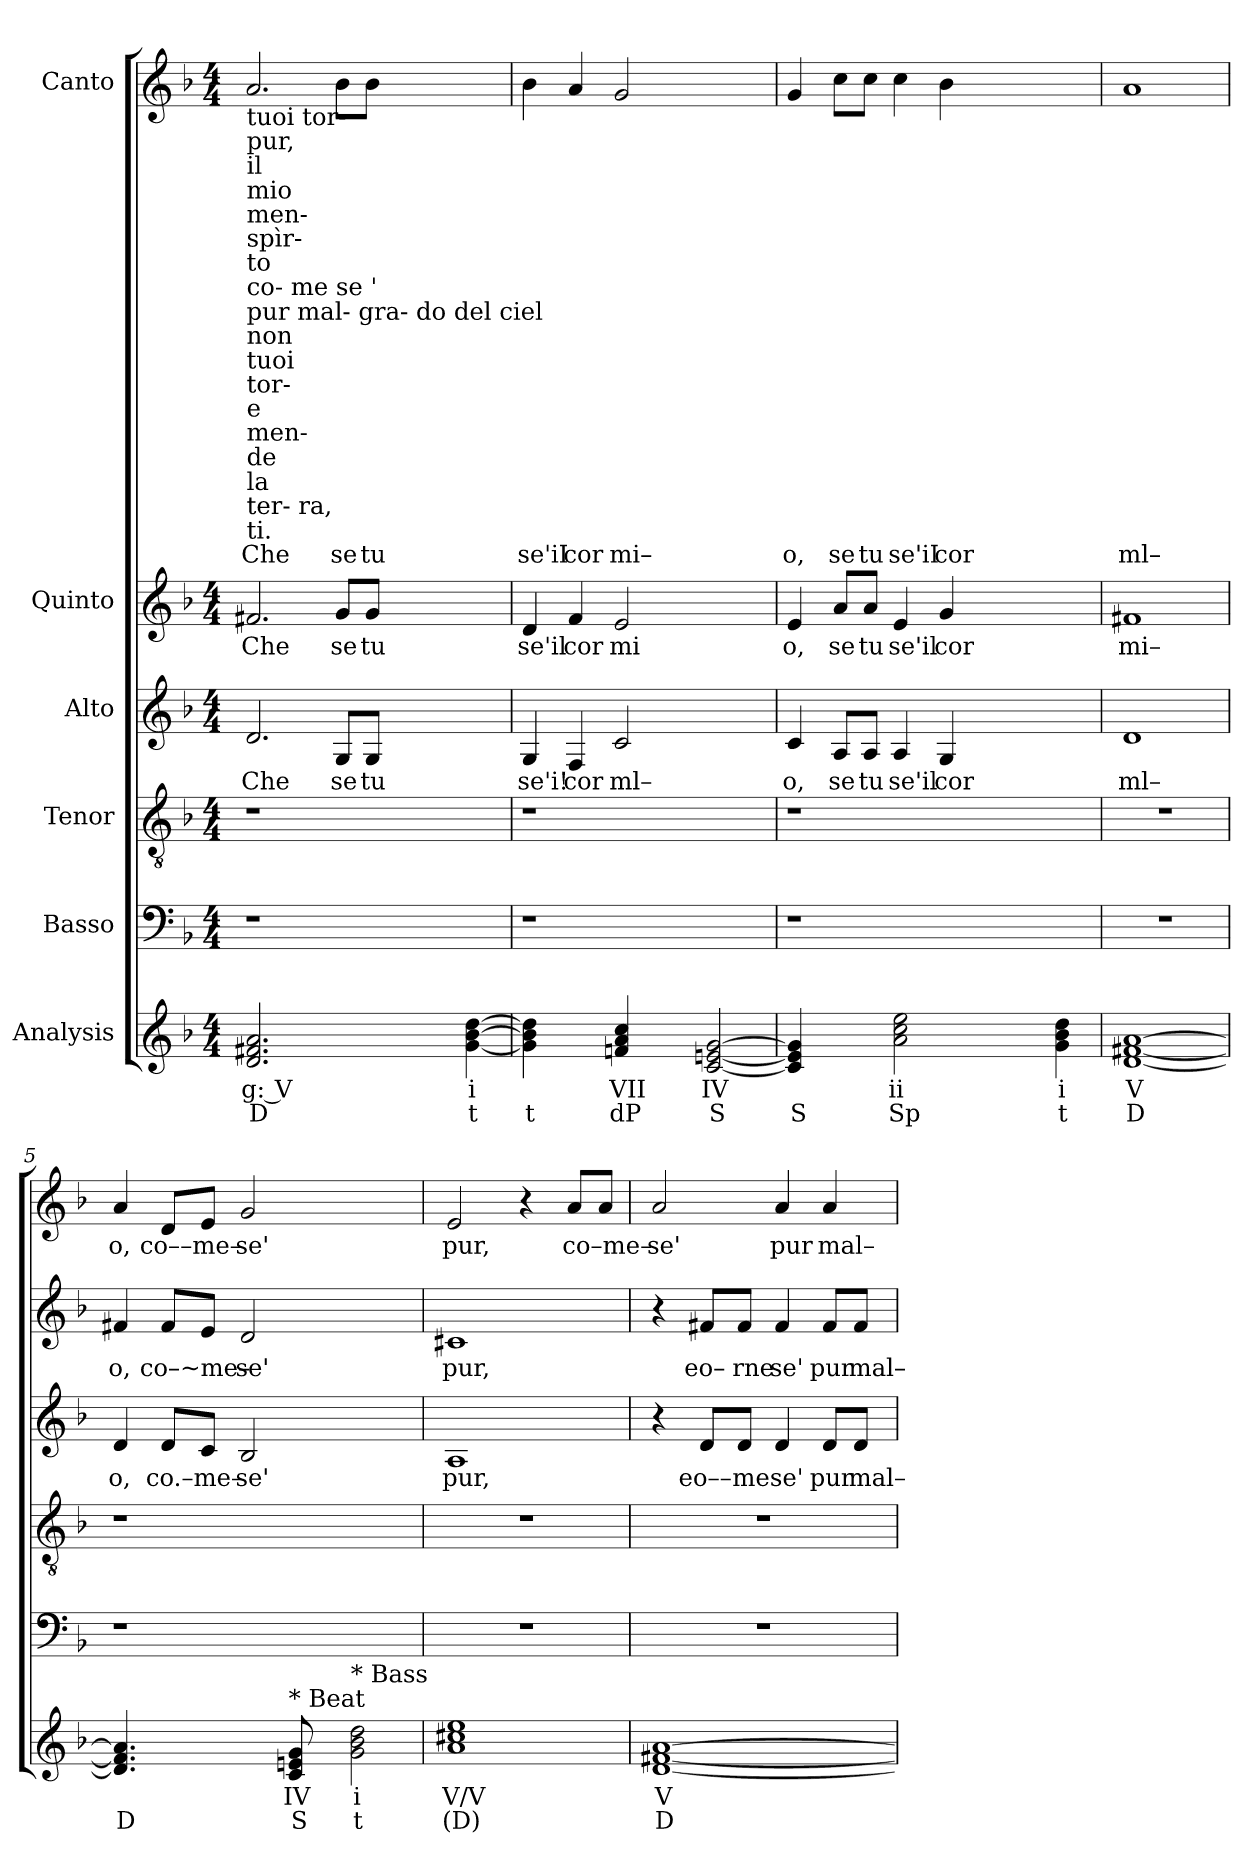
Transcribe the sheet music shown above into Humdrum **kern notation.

**kern	**text	**text	**kern	**kern	**kern	**text	**kern	**text	**kern	**text
*part6	*part6	*part6	*part5	*part4	*part3	*part3	*part2	*part2	*part1	*part1
*staff6	*staff6	*staff6	*staff5	*staff4	*staff3	*staff3	*staff2	*staff2	*staff1	*staff1
*I"Analysis	*	*	*I"Basso	*I"Tenor	*I"Alto	*	*I"Quinto	*	*I"Canto	*
*	*	*	*clefF4	*clefGv2	*clefG2	*	*clefG2	*	*clefG2	*
*k[b-]	*	*	*k[b-]	*k[b-]	*k[b-]	*	*k[b-]	*	*k[b-]	*
*	*	*	*F:	*F:	*F:	*	*F:	*	*F:	*
*M4/4	*	*	*M4/4	*M4/4	*M4/4	*	*M4/4	*	*M4/4	*
*MM120	*	*	*MM120	*MM120	*MM120	*	*MM120	*	*MM120	*
=1	=1	=1	=1	=1	=1	=1	=1	=1	=1	=1
!	!	!	!	!	!	!LO:LY:b	!	!	!	!
!	!	!	!	!	!	!	!	!LO:LY:b	!	!
!	!	!	!	!	!	!	!	!	!LO:TX:b:t=tuoi tor-	!
!	!	!	!	!	!	!	!	!	!LO:TX:b:t=pur,	!
!	!	!	!	!	!	!	!	!	!LO:TX:b:t=il	!
!	!	!	!	!	!	!	!	!	!LO:TX:b:t=mio	!
!	!	!	!	!	!	!	!	!	!LO:TX:b:t=men-	!
!	!	!	!	!	!	!	!	!	!LO:TX:b:t=spìr-	!
!	!	!	!	!	!	!	!	!	!LO:TX:b:t=to	!
!	!	!	!	!	!	!	!	!	!LO:TX:b:t=co- me se '	!
!	!	!	!	!	!	!	!	!	!LO:TX:b:t=pur mal- gra- do del ciel	!
!	!	!	!	!	!	!	!	!	!LO:TX:b:t=non	!
!	!	!	!	!	!	!	!	!	!LO:TX:b:t=tuoi	!
!	!	!	!	!	!	!	!	!	!LO:TX:b:t=tor-	!
!	!	!	!	!	!	!	!	!	!LO:TX:b:t=e	!
!	!	!	!	!	!	!	!	!	!LO:TX:b:t=men-	!
!	!	!	!	!	!	!	!	!	!LO:TX:b:t=de	!
!	!	!	!	!	!	!	!	!	!LO:TX:b:t=la	!
!	!	!	!	!	!	!	!	!	!LO:TX:b:t=ter- ra,	!
!	!	!	!	!	!	!	!	!	!LO:TX:b:t=ti.	!
!	!	!	!	!	!	!	!	!	!	!LO:LY:b
2.d 2.f#X 2.a	g: V	D	1r	1r	2.d/	Che	2.f#X/	Che	2.a/	Che
!	!	!	!	!	!	!LO:LY:b	!	!	!	!
!	!	!	!	!	!	!	!	!LO:LY:b	!	!
!	!	!	!	!	!	!	!	!	!	!LO:LY:b
2.ryy	.	.	.	.	8G/L	se	8g/L	se	8b-\L	se
!	!	!	!	!	!	!LO:LY:b	!	!	!	!
!	!	!	!	!	!	!	!	!LO:LY:b	!	!
!	!	!	!	!	!	!	!	!	!	!LO:LY:b
.	.	.	.	.	8G/J	tu	8g/J	tu	8b-\J	tu
.	.	.	2.ryy	2.ryy	2.ryy	.	2.ryy	.	2.ryy	.
[4g [4b- [4dd	i	t	.	.	.	.	.	.	.	.
=2	=2	=2	=2	=2	=2	=2	=2	=2	=2	=2
!	!	!	!	!	!	!LO:LY:b	!	!	!	!
!	!	!	!	!	!	!	!	!LO:LY:b	!	!
!	!	!	!	!	!	!	!	!	!	!LO:LY:b
4g] 4b-] 4dd]	.	t	1r	1r	4G/	se'i!	4d/	se'il	4b-\	se'iI
!	!	!	!	!	!	!LO:LY:b	!	!	!	!
!	!	!	!	!	!	!	!	!LO:LY:b	!	!
!	!	!	!	!	!	!	!	!	!	!LO:LY:b
4ryy	.	.	.	.	4F/	cor	4f/	cor	4a/	cor
!	!	!	!	!	!	!LO:LY:b	!	!	!	!
!	!	!	!	!	!	!	!	!LO:LY:b	!	!
!	!	!	!	!	!	!	!	!	!	!LO:LY:b
4fn 4a 4cc	VII	dP	.	.	2c/	ml–	2e/	mi	2g/	mi–
4ryy	.	.	.	.	.	.	.	.	.	.
[2c [2en [2g	IV	S	2ryy	2ryy	2ryy	.	2ryy	.	2ryy	.
=3	=3	=3	=3	=3	=3	=3	=3	=3	=3	=3
!	!	!	!	!	!	!LO:LY:b	!	!	!	!
!	!	!	!	!	!	!	!	!LO:LY:b	!	!
!	!	!	!	!	!	!	!	!	!	!LO:LY:b
4c] 4e] 4g]	.	S	1r	1r	4c/	o,	4e/	o,	4g/	o,
!	!	!	!	!	!	!LO:LY:b	!	!	!	!
!	!	!	!	!	!	!	!	!LO:LY:b	!	!
!	!	!	!	!	!	!	!	!	!	!LO:LY:b
4ryy	.	.	.	.	8A/L	se	8a/L	se	8cc\L	se
!	!	!	!	!	!	!LO:LY:b	!	!	!	!
!	!	!	!	!	!	!	!	!LO:LY:b	!	!
!	!	!	!	!	!	!	!	!	!	!LO:LY:b
.	.	.	.	.	8A/J	tu	8a/J	tu	8cc\J	tu
!	!	!	!	!	!	!LO:LY:b	!	!	!	!
!	!	!	!	!	!	!	!	!LO:LY:b	!	!
!	!	!	!	!	!	!	!	!	!	!LO:LY:b
2a 2cc 2ee	ii	Sp	.	.	4A/	se'il	4e/	se'il	4cc\	se'iI
!	!	!	!	!	!	!LO:LY:b	!	!	!	!
!	!	!	!	!	!	!	!	!LO:LY:b	!	!
!	!	!	!	!	!	!	!	!	!	!LO:LY:b
.	.	.	.	.	4G/	cor	4g/	cor	4b-\	cor
2ryy	.	.	2.ryy	2.ryy	2.ryy	.	2.ryy	.	2.ryy	.
4g 4b- 4dd	i	t	.	.	.	.	.	.	.	.
=4	=4	=4	=4	=4	=4	=4	=4	=4	=4	=4
!	!	!	!	!	!	!LO:LY:b	!	!	!	!
!	!	!	!	!	!	!	!	!LO:LY:b	!	!
!	!	!	!	!	!	!	!	!	!	!LO:LY:b
[1d [1f#X [1a	V	D	1r	1r	1d	ml–	1f#X	mi–	1a	ml–
=5	=5	=5	=5	=5	=5	=5	=5	=5	=5	=5
!	!	!	!	!	!	!LO:LY:b	!	!	!	!
!	!	!	!	!	!	!	!	!LO:LY:b	!	!
!	!	!	!	!	!	!	!	!	!	!LO:LY:b
4.d] 4.f#] 4.a]	.	D	1r	1r	4d/	o,	4f#X/	o,	4a/	o,
!	!	!	!	!	!	!LO:LY:b	!	!	!	!
!	!	!	!	!	!	!	!	!LO:LY:b	!	!
!	!	!	!	!	!	!	!	!	!	!LO:LY:b
.	.	.	.	.	8d/L	co.–me–	8f#/L	co–~me–	8d/L	co––me–
4.ryy	.	.	.	.	8c/J	.	8e/J	.	8e/J	.
!	!	!	!	!	!	!LO:LY:b	!	!	!	!
!	!	!	!	!	!	!	!	!LO:LY:b	!	!
!	!	!	!	!	!	!	!	!	!	!LO:LY:b
.	.	.	.	.	2B-/	se'	2d/	se'	2g/	se'
!LO:TX:a:t=* Beat	!	!	!	!	!	!	!	!	!	!
8c 8en 8g	IV	S	.	.	.	.	.	.	.	.
8ryy	.	.	.	.	.	.	.	.	.	.
!LO:TX:a:t=* Bass	!	!	!	!	!	!	!	!	!	!
2g 2b- 2dd	i	t	2ryy	2ryy	2ryy	.	2ryy	.	2ryy	.
=6	=6	=6	=6	=6	=6	=6	=6	=6	=6	=6
!	!	!	!	!	!	!LO:LY:b	!	!	!	!
!	!	!	!	!	!	!	!	!LO:LY:b	!	!
!	!	!	!	!	!	!	!	!	!	!LO:LY:b
1a 1cc#X 1ee	V/V	(D)	1r	1r	1A	pur,	1c#X	pur,	2e/	pur,
.	.	.	.	.	.	.	.	.	4r	.
!	!	!	!	!	!	!	!	!	!	!LO:LY:b
.	.	.	.	.	.	.	.	.	8a/L	co–me–
.	.	.	.	.	.	.	.	.	8a/J	.
=7	=7	=7	=7	=7	=7	=7	=7	=7	=7	=7
!	!	!	!	!	!	!	!	!	!	!LO:LY:b
[1d [1f#X [1a	V	D	1r	1r	4r	.	4r	.	2a/	se'
!	!	!	!	!	!	!LO:LY:b	!	!	!	!
!	!	!	!	!	!	!	!	!LO:LY:b	!	!
.	.	.	.	.	8d/L	eo––	8f#X/L	eo–	.	.
!	!	!	!	!	!	!LO:LY:b	!	!	!	!
!	!	!	!	!	!	!	!	!LO:LY:b	!	!
.	.	.	.	.	8d/J	me	8f#/J	rne	.	.
!	!	!	!	!	!	!LO:LY:b	!	!	!	!
!	!	!	!	!	!	!	!	!LO:LY:b	!	!
!	!	!	!	!	!	!	!	!	!	!LO:LY:b
.	.	.	.	.	4d/	se'	4f#/	se'	4a/	pur
!	!	!	!	!	!	!LO:LY:b	!	!	!	!
!	!	!	!	!	!	!	!	!LO:LY:b	!	!
!	!	!	!	!	!	!	!	!	!	!LO:LY:b
.	.	.	.	.	8d/L	pur	8f#/L	pur	4a/	mal–
!	!	!	!	!	!	!LO:LY:b	!	!	!	!
!	!	!	!	!	!	!	!	!LO:LY:b	!	!
.	.	.	.	.	8d/J	mal–	8f#/J	mal–	.	.
=	=	=	=	=	=	=	=	=	=	=
*-	*-	*-	*-	*-	*-	*-	*-	*-	*-	*-
